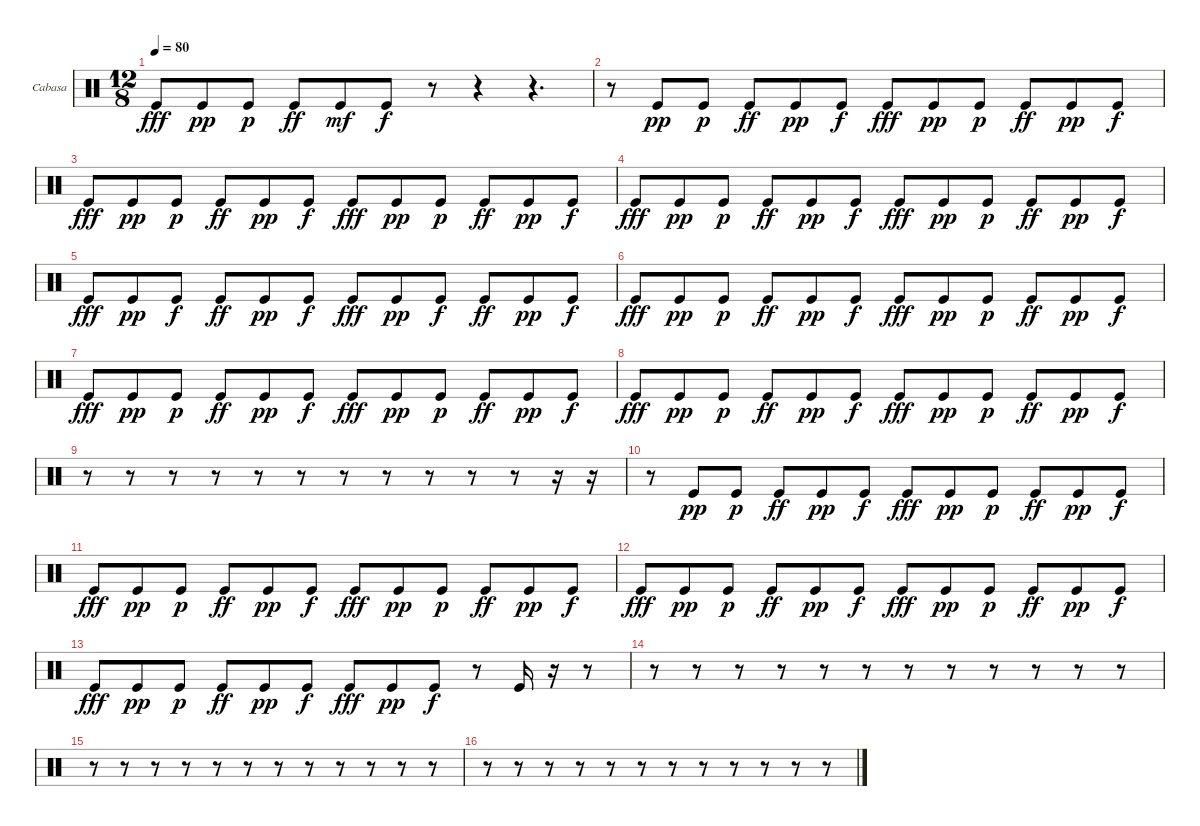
\bracketExtendMode groupsimilarinstruments
\firstSystemTrackNameOrientation horizontal
\otherSystemsTrackNameOrientation horizontal
\track ("Cabasa" "Cabasa") {instrument percussion}
\staff {score}
\articulation defaults
\ts (12 8)
\tempo 80
\clef neutral
\ks c "Kick (hit)".8{dy fff} "Kick (hit)".8{dy pp} "Kick (hit)".8{dy p} "Kick (hit)".8{dy ff} "Kick (hit)".8{dy mf} "Kick (hit)".8{dy f}
r.8 r.4 r.4{d} |
r.8 "Kick (hit)".8{dy pp} "Kick (hit)".8{dy p} "Kick (hit)".8{dy ff} "Kick (hit)".8{dy pp} "Kick (hit)".8{dy f} "Kick (hit)".8{dy fff} "Kick (hit)".8{dy pp} "Kick (hit)".8{dy p} "Kick (hit)".8{dy ff} "Kick (hit)".8{dy pp} "Kick (hit)".8{dy f} |
"Kick (hit)".8{dy fff} "Kick (hit)".8{dy pp} "Kick (hit)".8{dy p} "Kick (hit)".8{dy ff} "Kick (hit)".8{dy pp} "Kick (hit)".8{dy f} "Kick (hit)".8{dy fff} "Kick (hit)".8{dy pp} "Kick (hit)".8{dy p} "Kick (hit)".8{dy ff} "Kick (hit)".8{dy pp} "Kick (hit)".8{dy f} |
"Kick (hit)".8{dy fff} "Kick (hit)".8{dy pp} "Kick (hit)".8{dy p} "Kick (hit)".8{dy ff} "Kick (hit)".8{dy pp} "Kick (hit)".8{dy f} "Kick (hit)".8{dy fff} "Kick (hit)".8{dy pp} "Kick (hit)".8{dy p} "Kick (hit)".8{dy ff} "Kick (hit)".8{dy pp} "Kick (hit)".8{dy f} |
"Kick (hit)".8{dy fff} "Kick (hit)".8{dy pp} "Kick (hit)".8{dy f} "Kick (hit)".8{dy ff} "Kick (hit)".8{dy pp} "Kick (hit)".8{dy f} "Kick (hit)".8{dy fff} "Kick (hit)".8{dy pp} "Kick (hit)".8{dy f} "Kick (hit)".8{dy ff} "Kick (hit)".8{dy pp} "Kick (hit)".8{dy f} |
"Kick (hit)".8{dy fff} "Kick (hit)".8{dy pp} "Kick (hit)".8{dy p} "Kick (hit)".8{dy ff} "Kick (hit)".8{dy pp} "Kick (hit)".8{dy f} "Kick (hit)".8{dy fff} "Kick (hit)".8{dy pp} "Kick (hit)".8{dy p} "Kick (hit)".8{dy ff} "Kick (hit)".8{dy pp} "Kick (hit)".8{dy f} |
"Kick (hit)".8{dy fff} "Kick (hit)".8{dy pp} "Kick (hit)".8{dy p} "Kick (hit)".8{dy ff} "Kick (hit)".8{dy pp} "Kick (hit)".8{dy f} "Kick (hit)".8{dy fff} "Kick (hit)".8{dy pp} "Kick (hit)".8{dy p} "Kick (hit)".8{dy ff} "Kick (hit)".8{dy pp} "Kick (hit)".8{dy f} |
"Kick (hit)".8{dy fff} "Kick (hit)".8{dy pp} "Kick (hit)".8{dy p} "Kick (hit)".8{dy ff} "Kick (hit)".8{dy pp} "Kick (hit)".8{dy f} "Kick (hit)".8{dy fff} "Kick (hit)".8{dy pp} "Kick (hit)".8{dy p} "Kick (hit)".8{dy ff} "Kick (hit)".8{dy pp} "Kick (hit)".8{dy f} |
r.8 r.8 r.8 r.8 r.8 r.8 r.8 r.8 r.8 r.8 r.8 r.16 r.16 |
r.8 "Kick (hit)".8{dy pp} "Kick (hit)".8{dy p} "Kick (hit)".8{dy ff} "Kick (hit)".8{dy pp} "Kick (hit)".8{dy f} "Kick (hit)".8{dy fff} "Kick (hit)".8{dy pp} "Kick (hit)".8{dy p} "Kick (hit)".8{dy ff} "Kick (hit)".8{dy pp} "Kick (hit)".8{dy f} |
"Kick (hit)".8{dy fff} "Kick (hit)".8{dy pp} "Kick (hit)".8{dy p} "Kick (hit)".8{dy ff} "Kick (hit)".8{dy pp} "Kick (hit)".8{dy f} "Kick (hit)".8{dy fff} "Kick (hit)".8{dy pp} "Kick (hit)".8{dy p} "Kick (hit)".8{dy ff} "Kick (hit)".8{dy pp} "Kick (hit)".8{dy f} |
"Kick (hit)".8{dy fff} "Kick (hit)".8{dy pp} "Kick (hit)".8{dy p} "Kick (hit)".8{dy ff} "Kick (hit)".8{dy pp} "Kick (hit)".8{dy f} "Kick (hit)".8{dy fff} "Kick (hit)".8{dy pp} "Kick (hit)".8{dy p} "Kick (hit)".8{dy ff} "Kick (hit)".8{dy pp} "Kick (hit)".8{dy f} |
"Kick (hit)".8{dy fff} "Kick (hit)".8{dy pp} "Kick (hit)".8{dy p} "Kick (hit)".8{dy ff} "Kick (hit)".8{dy pp} "Kick (hit)".8{dy f} "Kick (hit)".8{dy fff} "Kick (hit)".8{dy pp} "Kick (hit)".8{dy f} r.8 "Kick (hit)".16 r.16 r.8 |
r.8 r.8 r.8 r.8 r.8 r.8 r.8 r.8 r.8 r.8 r.8 r.8 |
r.8 r.8 r.8 r.8 r.8 r.8 r.8 r.8 r.8 r.8 r.8 r.8 |
r.8 r.8 r.8 r.8 r.8 r.8 r.8 r.8 r.8 r.8 r.8 r.8
